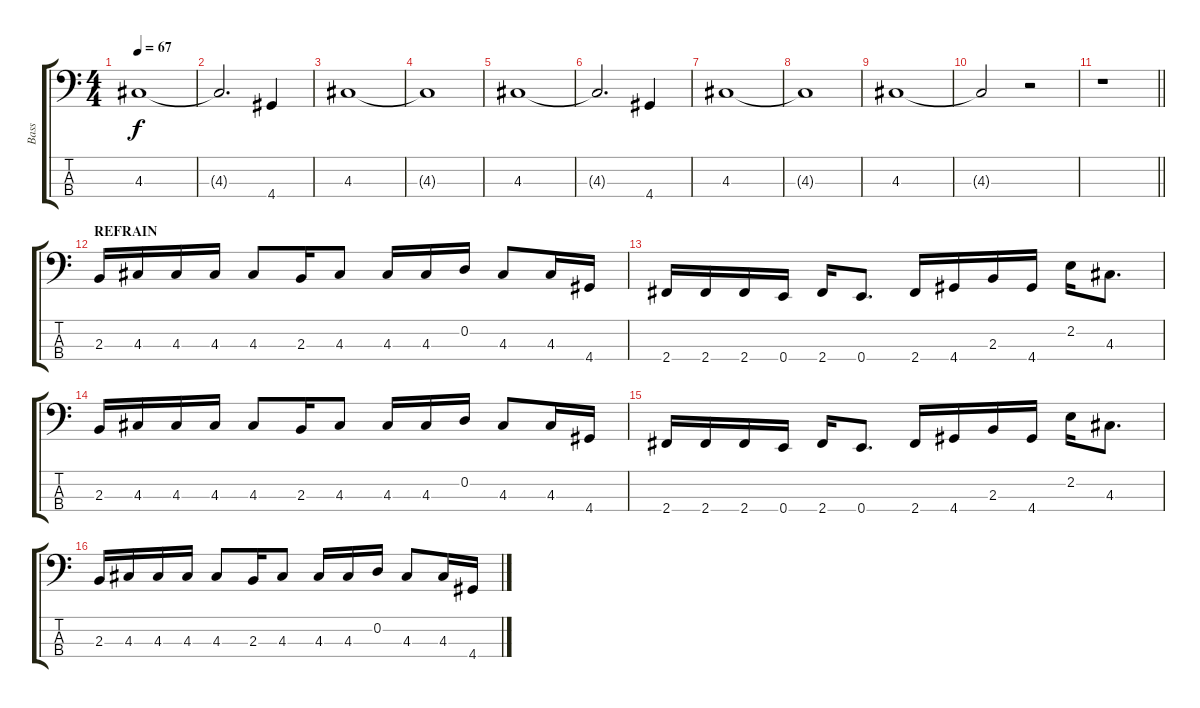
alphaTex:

\track ("Bass " "Bass ") {instrument fretlessbass}
\staff {score tabs}
\tuning (G2 D2 A1 E1) {hide}
\ts (4 4)
\tempo 67
\clef f4
\ks c
4.3.1{dy f} |
4.3{t}.2{d} 4.4.4 |
4.3.1 |
4.3{t}.1 |
4.3.1 |
4.3{t}.2{d} 4.4.4 |
4.3.1 |
4.3{t}.1 |
4.3.1 |
4.3{t}.2 r.2 |
\barLineRight lightlight
r.1 |
\section ("" "REFRAIN")
2.3.16 4.3.16 4.3.16 4.3.16 4.3.8 2.3.16 4.3.8 4.3.16 4.3.16 0.2.16 4.3.8 4.3.16 4.4.16 |
2.4.16 2.4.16 2.4.16 0.4.16 2.4.16 0.4.8{d} 2.4.16 4.4.16 2.3.16 4.4.16 2.2.16 4.3.8{d} |
2.3.16 4.3.16 4.3.16 4.3.16 4.3.8 2.3.16 4.3.8 4.3.16 4.3.16 0.2.16 4.3.8 4.3.16 4.4.16 |
2.4.16 2.4.16 2.4.16 0.4.16 2.4.16 0.4.8{d} 2.4.16 4.4.16 2.3.16 4.4.16 2.2.16 4.3.8{d} |
2.3.16 4.3.16 4.3.16 4.3.16 4.3.8 2.3.16 4.3.8 4.3.16 4.3.16 0.2.16 4.3.8 4.3.16 4.4.16
